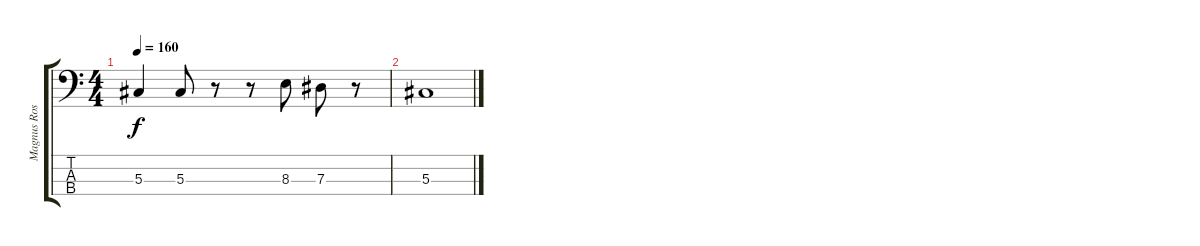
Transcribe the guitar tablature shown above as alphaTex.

\track ("Magnus Rosén" "Magnus Ros") {instrument electricbassfinger}
\staff {score tabs}
\tuning (Gb2 Db2 Ab1 Eb1) {hide}
\ts (4 4)
\tempo 160
\clef f4
\ks c
5.3.4{dy f} 5.3.8 r.8 r.8 8.3.8 7.3.8 r.8 |
5.3.1
